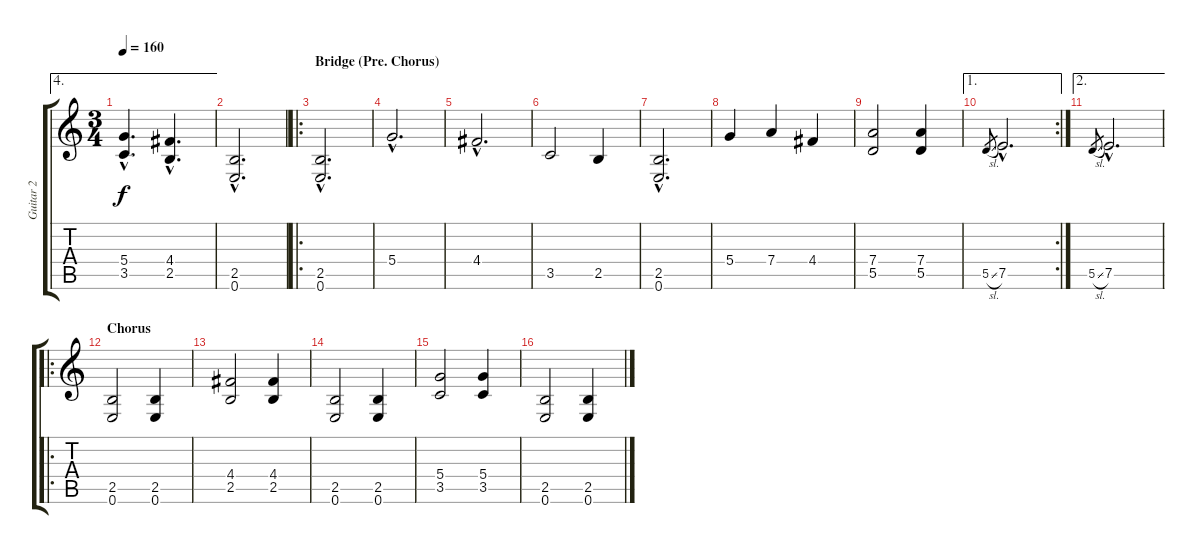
\track ("Guitar 2" "Guitar 2") {instrument overdrivenguitar}
\staff {score tabs}
\tuning (E4 B3 G3 D3 A2 E2) {hide}
\ae 4
\ts (3 4)
\tempo 160
\clef g2
\ks c
(5.4{hac} 3.5{hac}).4{d dy f} (4.4{hac} 2.5{hac}).4{d} |
(2.5{hac} 0.6{hac}).2{d} |
\ro
\section ("" "Bridge (Pre. Chorus)")
(2.5{hac} 0.6{hac}).2{d} |
5.4{hac}.2{d} |
4.4{hac}.2{d} |
3.5.2 2.5.4 |
(2.5{hac} 0.6{hac}).2{d} |
5.4.4 7.4.4 4.4.4 |
(7.4 5.5).2 (7.4 5.5).4 |
\ae 1
\rc 2
5.5{sl}.8{gr} 7.5{hac}.2{d} |
\ae 2
5.5{sl}.8{gr} 7.5{hac}.2{d} |
\ro
\section ("" "Chorus")
(2.5 0.6).2 (2.5 0.6).4 |
(4.4 2.5).2 (4.4 2.5).4 |
(2.5 0.6).2 (2.5 0.6).4 |
(5.4 3.5).2 (5.4 3.5).4 |
(2.5 0.6).2 (2.5 0.6).4
